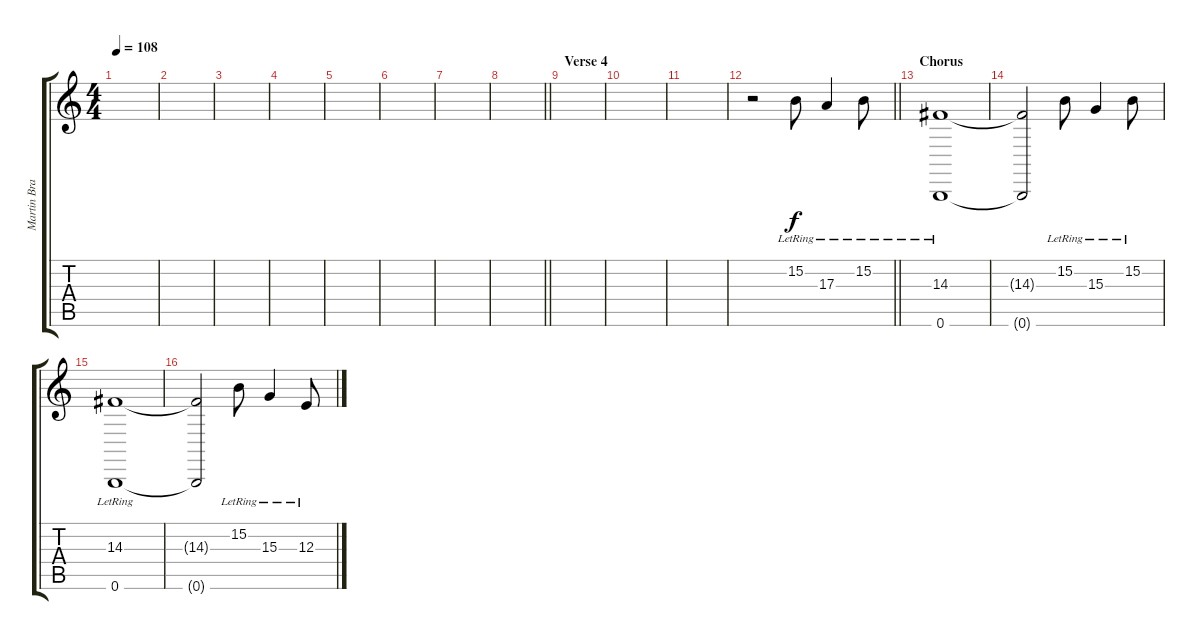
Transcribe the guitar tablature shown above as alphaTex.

\track ("Martin Brandstrom" "Martin Bra") {instrument electricgrandpiano}
\staff {score tabs}
\tuning (Db4 Ab3 E3 B2 Gb2 B1) {hide}
\ts (4 4)
\section ("" "")
\tempo 108
\clef g2
\ks c
|
|
|
|
|
|
|
\barLineRight lightlight
|
\section ("" "Verse 4")
|
|
|
\barLineRight lightlight
r.2 15.2{lr}.8 17.3{lr}.4 15.2{lr}.8 |
\section ("" "Chorus")
(14.3{lr} 0.6{lr}).1 |
(14.3{t} 0.6{t}).2 15.2{lr}.8 15.3{lr}.4 15.2{lr}.8 |
(14.3{lr} 0.6{lr}).1 |
(14.3{t} 0.6{t}).2 15.2{lr}.8 15.3{lr}.4 12.3{lr}.8
